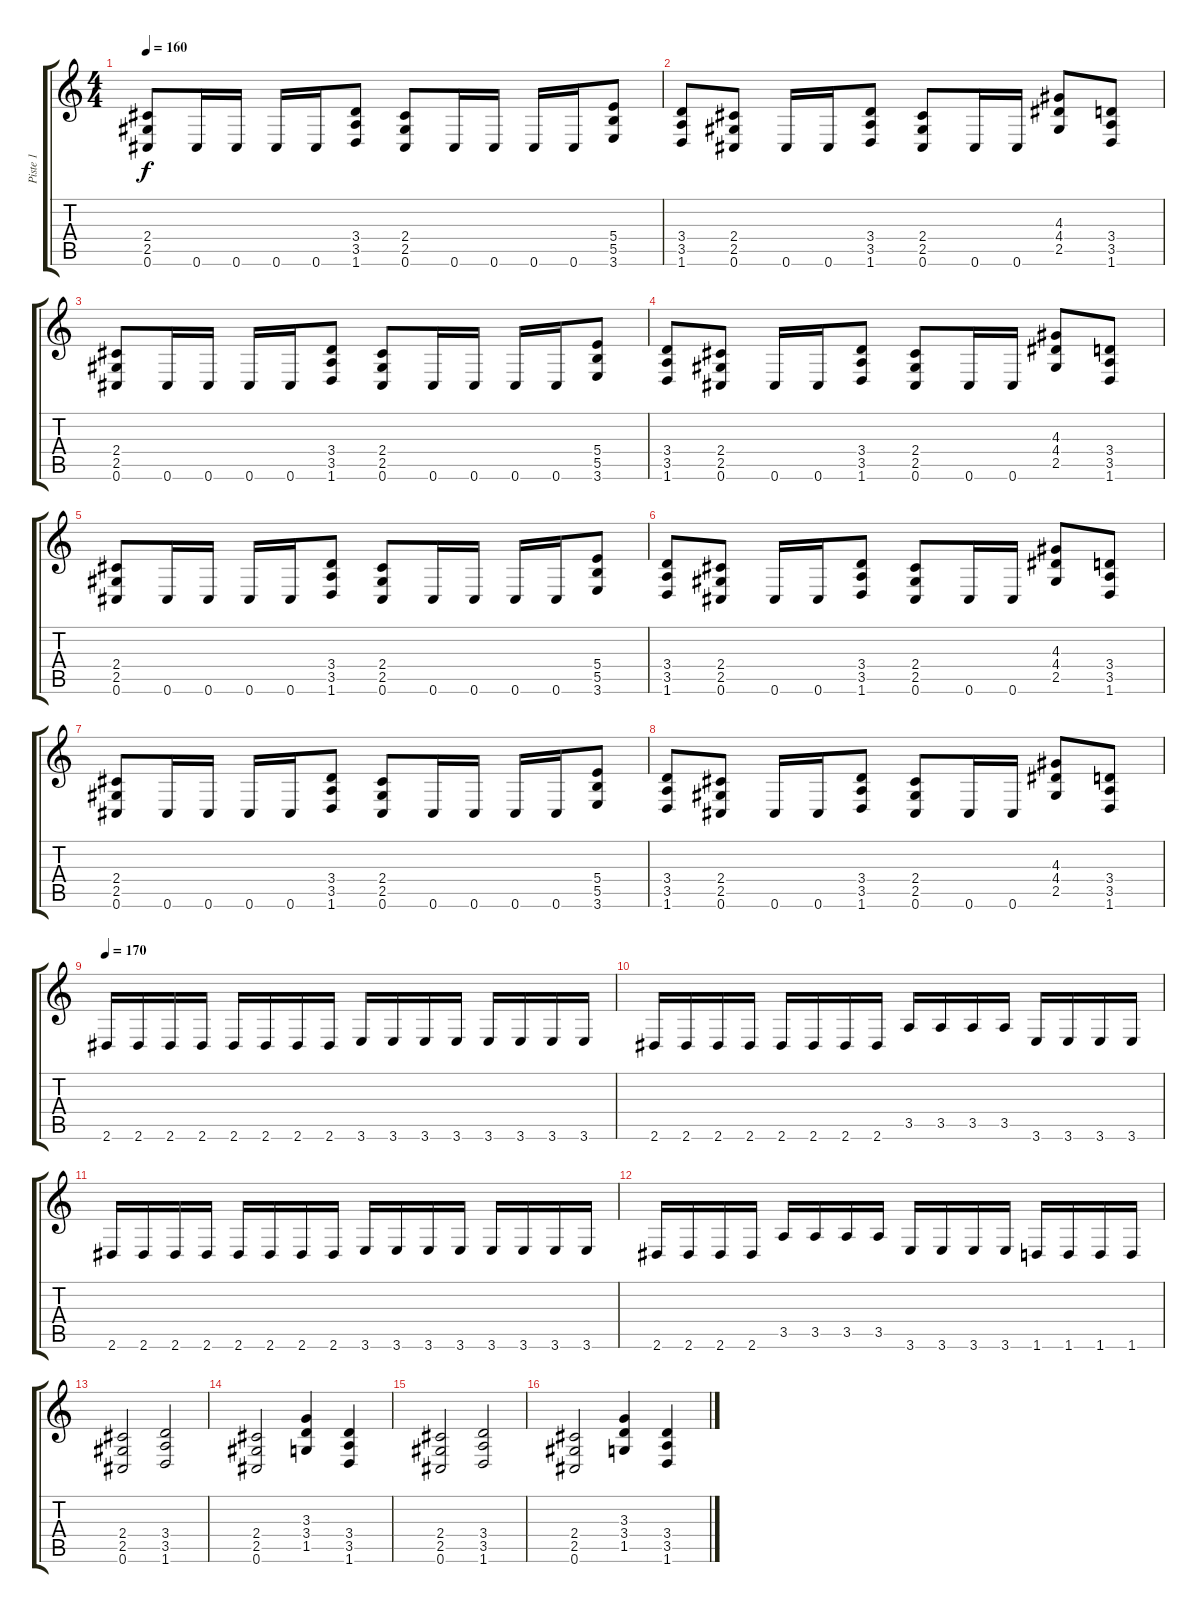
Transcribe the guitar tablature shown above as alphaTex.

\track ("Piste 1" "Piste 1") {instrument distortionguitar}
\staff {score tabs}
\tuning (Db4 Ab3 E3 B2 Gb2 Db2) {hide}
\ts (4 4)
\tempo 160
\clef g2
\ks c
(2.4 2.5 0.6).8{dy f} 0.6.16 0.6.16 0.6.16 0.6.16 (3.4 3.5 1.6).8 (2.4 2.5 0.6).8 0.6.16 0.6.16 0.6.16 0.6.16 (5.4 5.5 3.6).8 |
(3.4 3.5 1.6).8 (2.4 2.5 0.6).8 0.6.16 0.6.16 (3.4 3.5 1.6).8 (2.4 2.5 0.6).8 0.6.16 0.6.16 (4.3 4.4 2.5).8 (3.4 3.5 1.6).8 |
(2.4 2.5 0.6).8 0.6.16 0.6.16 0.6.16 0.6.16 (3.4 3.5 1.6).8 (2.4 2.5 0.6).8 0.6.16 0.6.16 0.6.16 0.6.16 (5.4 5.5 3.6).8 |
(3.4 3.5 1.6).8 (2.4 2.5 0.6).8 0.6.16 0.6.16 (3.4 3.5 1.6).8 (2.4 2.5 0.6).8 0.6.16 0.6.16 (4.3 4.4 2.5).8 (3.4 3.5 1.6).8 |
(2.4 2.5 0.6).8 0.6.16 0.6.16 0.6.16 0.6.16 (3.4 3.5 1.6).8 (2.4 2.5 0.6).8 0.6.16 0.6.16 0.6.16 0.6.16 (5.4 5.5 3.6).8 |
(3.4 3.5 1.6).8 (2.4 2.5 0.6).8 0.6.16 0.6.16 (3.4 3.5 1.6).8 (2.4 2.5 0.6).8 0.6.16 0.6.16 (4.3 4.4 2.5).8 (3.4 3.5 1.6).8 |
(2.4 2.5 0.6).8 0.6.16 0.6.16 0.6.16 0.6.16 (3.4 3.5 1.6).8 (2.4 2.5 0.6).8 0.6.16 0.6.16 0.6.16 0.6.16 (5.4 5.5 3.6).8 |
(3.4 3.5 1.6).8 (2.4 2.5 0.6).8 0.6.16 0.6.16 (3.4 3.5 1.6).8 (2.4 2.5 0.6).8 0.6.16 0.6.16 (4.3 4.4 2.5).8 (3.4 3.5 1.6).8 |
\tempo 170
2.6.16 2.6.16 2.6.16 2.6.16 2.6.16 2.6.16 2.6.16 2.6.16 3.6.16 3.6.16 3.6.16 3.6.16 3.6.16 3.6.16 3.6.16 3.6.16 |
2.6.16 2.6.16 2.6.16 2.6.16 2.6.16 2.6.16 2.6.16 2.6.16 3.5.16 3.5.16 3.5.16 3.5.16 3.6.16 3.6.16 3.6.16 3.6.16 |
2.6.16 2.6.16 2.6.16 2.6.16 2.6.16 2.6.16 2.6.16 2.6.16 3.6.16 3.6.16 3.6.16 3.6.16 3.6.16 3.6.16 3.6.16 3.6.16 |
2.6.16 2.6.16 2.6.16 2.6.16 3.5.16 3.5.16 3.5.16 3.5.16 3.6.16 3.6.16 3.6.16 3.6.16 1.6.16 1.6.16 1.6.16 1.6.16 |
(2.4 2.5 0.6).2 (3.4 3.5 1.6).2 |
(2.4 2.5 0.6).2 (3.3 3.4 1.5).4 (3.4 3.5 1.6).4 |
(2.4 2.5 0.6).2 (3.4 3.5 1.6).2 |
(2.4 2.5 0.6).2 (3.3 3.4 1.5).4 (3.4 3.5 1.6).4
